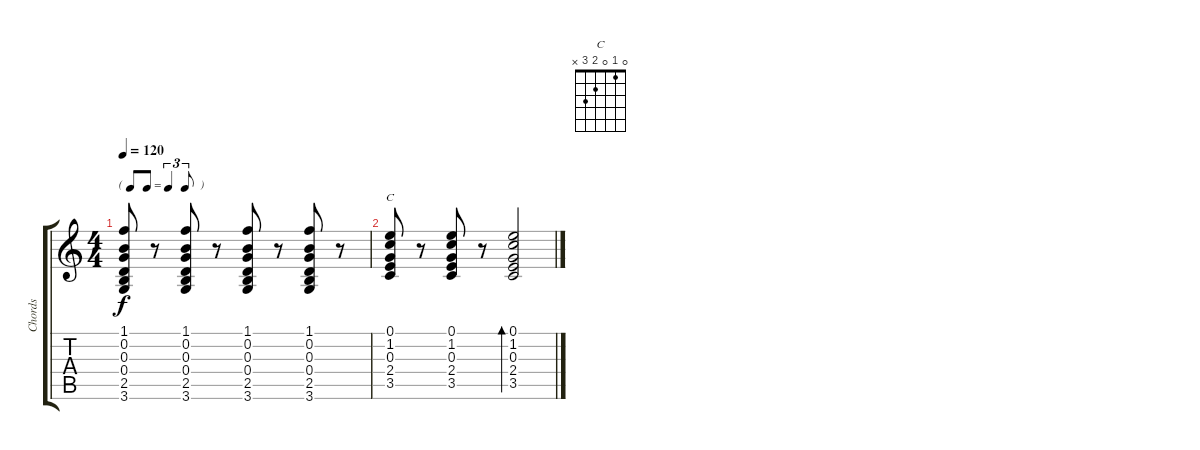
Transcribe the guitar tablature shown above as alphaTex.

\track ("Chords" "Chords") {instrument acousticguitarnylon}
\staff {score tabs}
\tuning (E4 B3 G3 D3 A2 E2) {hide}
\chord ("C" 0 1 0 2 3 x)
\ts (4 4)
\tf triplet8th
\tempo 120
\clef g2
\ks c
(1.1 0.2 0.3 0.4 2.5 3.6).8{dy f} r.8 (1.1 0.2 0.3 0.4 2.5 3.6).8 r.8 (1.1 0.2 0.3 0.4 2.5 3.6).8 r.8 (1.1 0.2 0.3 0.4 2.5 3.6).8 r.8 |
(0.1 1.2 0.3 2.4 3.5).8{ch "C"} r.8 (0.1 1.2 0.3 2.4 3.5).8 r.8 (0.1 1.2 0.3 2.4 3.5).2{bd 240}
